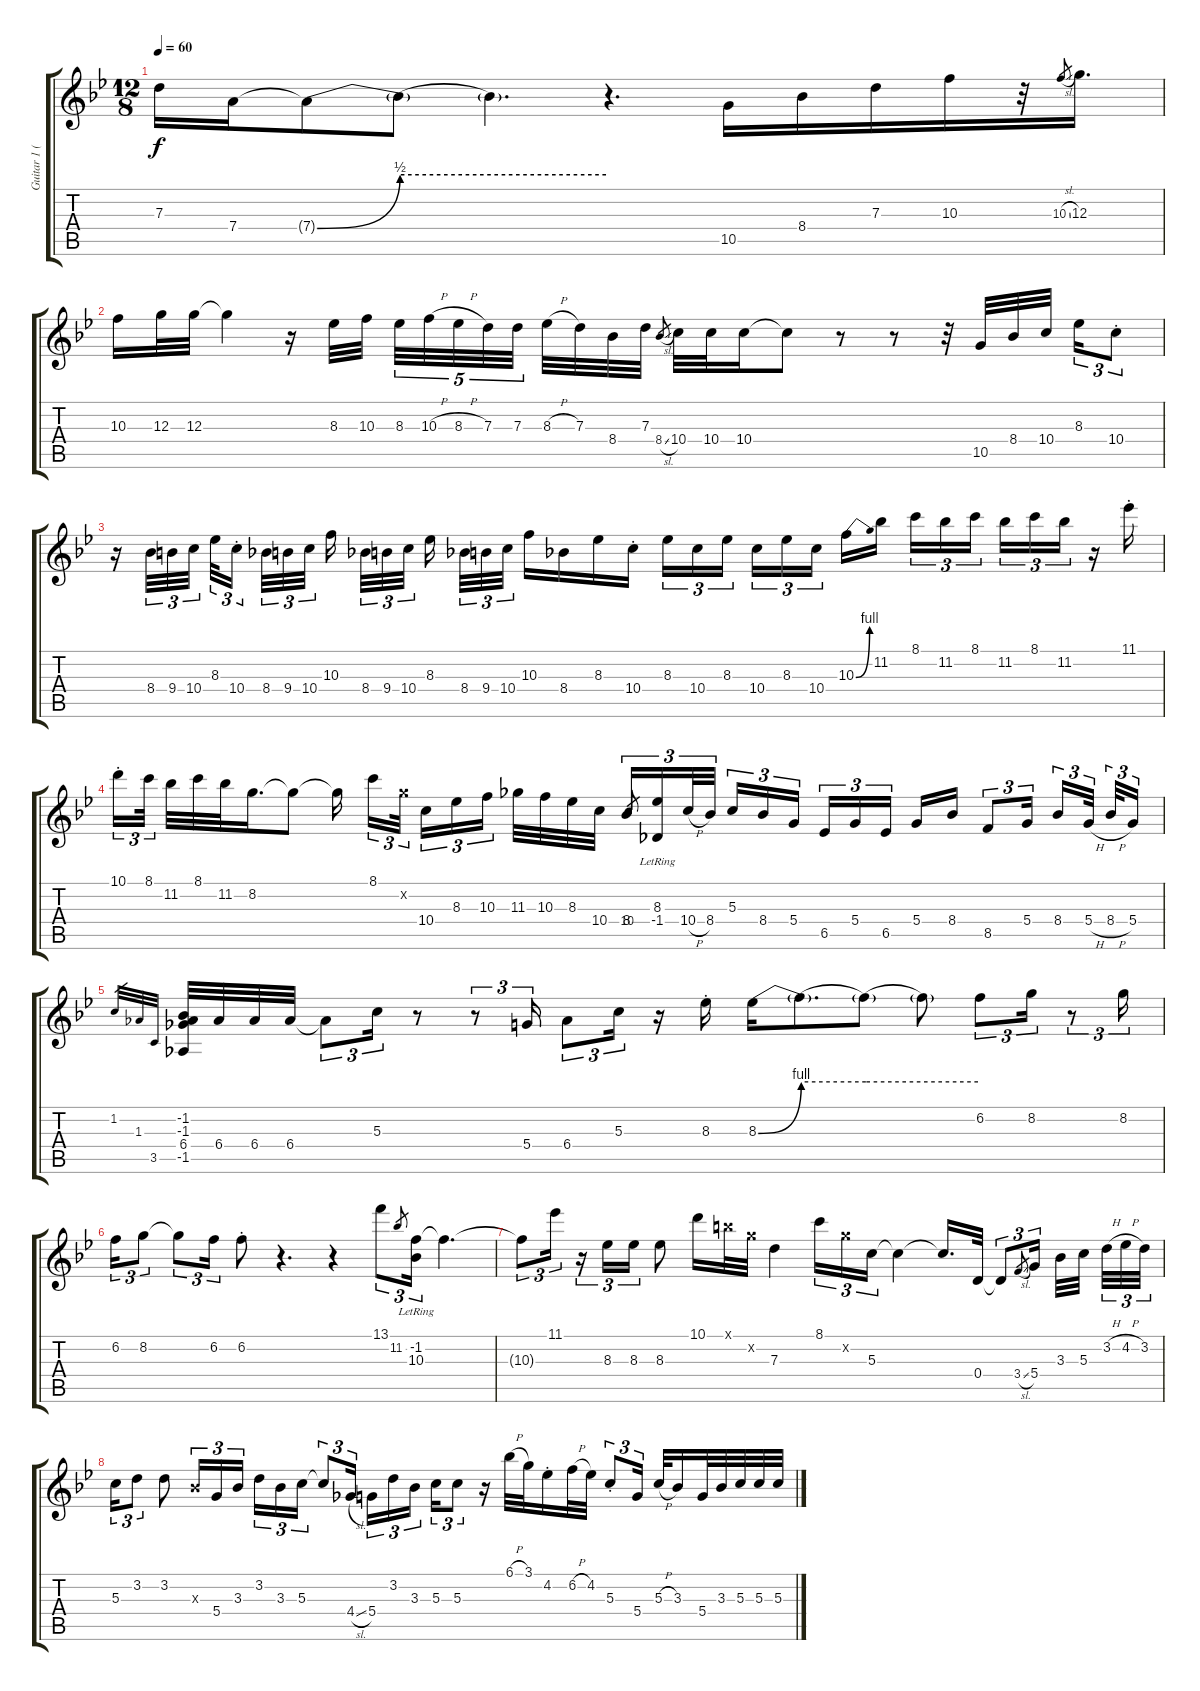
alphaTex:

\track ("Guitar 1 (Electric)" "Guitar 1 (") {instrument overdrivenguitar}
\staff {score tabs}
\tuning (E4 B3 G3 D3 A2 E2) {hide}
\ts (12 8)
\tempo 60
\clef g2
\ks bb
7.3{t}.16{dy f} 7.4.16 7.4{be (bend 0 0 60 2) t}.8 7.4{be (hold 0 2 60 2) t}.8 7.4{t}.4{d} r.4{d} 10.5.16 8.4.16 7.3.16 10.3.16 r.32 10.3{sl}.8{gr} 12.3.16{d} |
10.3.16 12.3.32 12.3.32 12.3{t}.4 r.16 8.3.32 10.3.32{beam splitsecondary} 8.3.32{tu (5 4)} 10.3{h}.32{tu (5 4)} 8.3{h}.32{tu (5 4)} 7.3.32{tu (5 4)} 7.3.32{tu (5 4) beam splitsecondary} 8.3{h}.32 7.3.32 8.4.32 7.3.32 8.4{sl}.8{gr} 10.4.32 10.4.32 10.4.16 10.4{t}.8 r.8 r.8 r.32 10.5.32 8.4.32 10.4.32{beam splitsecondary} 8.3.16{tu (3 2)} 10.4{st}.8{tu (3 2)} |
r.16 8.4.32{tu (3 2)} 9.4.32{tu (3 2)} 10.4.32{tu (3 2) beam splitsecondary} 8.3.32{tu (3 2)} 10.4{st}.16{tu (3 2) beam splitsecondary} 8.4.32{tu (3 2)} 9.4.32{tu (3 2)} 10.4.32{tu (3 2) beam splitsecondary} 10.3.16{beam splitsecondary} 8.4.32{tu (3 2)} 9.4.32{tu (3 2)} 10.4.32{tu (3 2)} 8.3.16{beam splitsecondary} 8.4.32{tu (3 2)} 9.4.32{tu (3 2)} 10.4.32{tu (3 2) beam splitsecondary} 10.3.16 8.4.16 8.3.16 10.4{st}.16 8.3.16{tu (3 2)} 10.4.16{tu (3 2)} 8.3.16{tu (3 2) beam splitsecondary} 10.4.16{tu (3 2)} 8.3.16{tu (3 2)} 10.4.16{tu (3 2) beam splitsecondary} 10.3{be (bend 0 0 60 4)}.16 11.2.16 8.1.16{tu (3 2)} 11.2.16{tu (3 2)} 8.1.16{tu (3 2) beam splitsecondary} 11.2.16{tu (3 2)} 8.1.16{tu (3 2)} 11.2.16{tu (3 2)} r.16 11.1{st}.16 |
10.1{st}.16{tu (3 2)} 8.1.32{tu (3 2) beam splitsecondary} 11.2.32 8.1.32 11.2.32 8.2.16{d} 8.2{t}.8 8.2{t}.16{beam splitsecondary} 8.1.16{tu (3 2)} 8.2{x}.32{tu (3 2) beam splitsecondary} 10.4.16{tu (3 2)} 8.3.16{tu (3 2)} 10.3.16{tu (3 2) beam splitsecondary} 11.3.32 10.3.32 8.3.32 10.4.32 8.4.16{tu (3 2)} 10.4.8{gr} (8.3{lr} -1.4).16{tu (3 2)} 10.4{h}.32{tu (3 2)} 8.4.32{tu (3 2) beam splitsecondary} 5.3.16{tu (3 2)} 8.4.16{tu (3 2)} 5.4.16{tu (3 2) beam splitsecondary} 6.5.16{tu (3 2)} 5.4.16{tu (3 2)} 6.5.16{tu (3 2)} 5.4.16 8.4.16 8.5.8{tu (3 2)} 5.4.16{tu (3 2) beam splitsecondary} 8.4.16{tu (3 2)} 5.4{h}.32{tu (3 2) beam splitsecondary} 8.4{h}.32{tu (3 2)} 5.4.16{tu (3 2)} |
1.2.32{gr} 1.3.32{gr} 3.5.32{gr} (-1.2 -1.3 6.4 -1.5).32 6.4.32 6.4.32 6.4.32 6.4{t}.8{tu (3 2)} 5.3.16{tu (3 2)} r.8 r.8{tu (3 2)} 5.4.16{tu (3 2)} 6.4.8{tu (3 2)} 5.3.16{tu (3 2)} r.16 8.3{st}.16 8.3{be (bend 0 0 60 4)}.16 8.3{be (hold 0 4 60 4) t}.8{d} 8.3{be (hold 0 4 60 4) t}.8 8.3{t}.8 6.2.8{tu (3 2)} 8.2.16{tu (3 2)} r.8{tu (3 2)} 8.2.16{tu (3 2)} |
6.2.16{tu (3 2)} 8.2.8{tu (3 2)} 8.2{t}.8{tu (3 2)} 6.2.16{tu (3 2)} 6.2{st}.8 r.4{d} r.4 13.1.8{tu (3 2)} 11.2.8{gr} (-1.2 10.3{lr}).16{tu (3 2)} 10.3{t}.4{d} |
10.3{t}.8{tu (3 2)} 11.1.16{tu (3 2)} r.16{tu (3 2)} 8.3.16{tu (3 2)} 8.3.16{tu (3 2)} 8.3.8 10.1.16 7.1{x}.32 8.2{x}.32 7.3.4 8.1.16{tu (3 2)} 8.2{x}.16{tu (3 2)} 5.3.16{tu (3 2)} 5.3{t}.4 5.3{t}.16{d} 0.4.32 0.4{t}.8{tu (3 2)} 3.4{sl}.8{gr} 5.4.16{tu (3 2) beam splitsecondary} 3.3.32 5.3.32{beam splitsecondary} 3.2{h}.32{tu (3 2)} 4.2{h}.32{tu (3 2)} 3.2.32{tu (3 2)} |
5.3.16{tu (3 2)} 3.2.8{tu (3 2)} 3.2.8 3.3{x}.16{tu (3 2)} 5.4.16{tu (3 2)} 3.3.16{tu (3 2)} 3.2.16{tu (3 2)} 3.3.16{tu (3 2)} 5.3.16{tu (3 2)} 5.3{t}.8{tu (3 2)} 4.4{sl}.16{tu (3 2) beam splitsecondary} 5.4.16{tu (3 2)} 3.2.16{tu (3 2)} 3.3.16{tu (3 2)} 5.3.16{tu (3 2)} 5.3.8{tu (3 2)} r.16 6.1{h}.32 3.1.32 4.2{st}.16 6.2{h}.32 4.2.32 5.3{st}.8{tu (3 2)} 5.4.16{tu (3 2) beam splitsecondary} 5.3{h}.32 3.3.16 5.4.32 3.3.32 5.3.32 5.3.32 5.3.32
